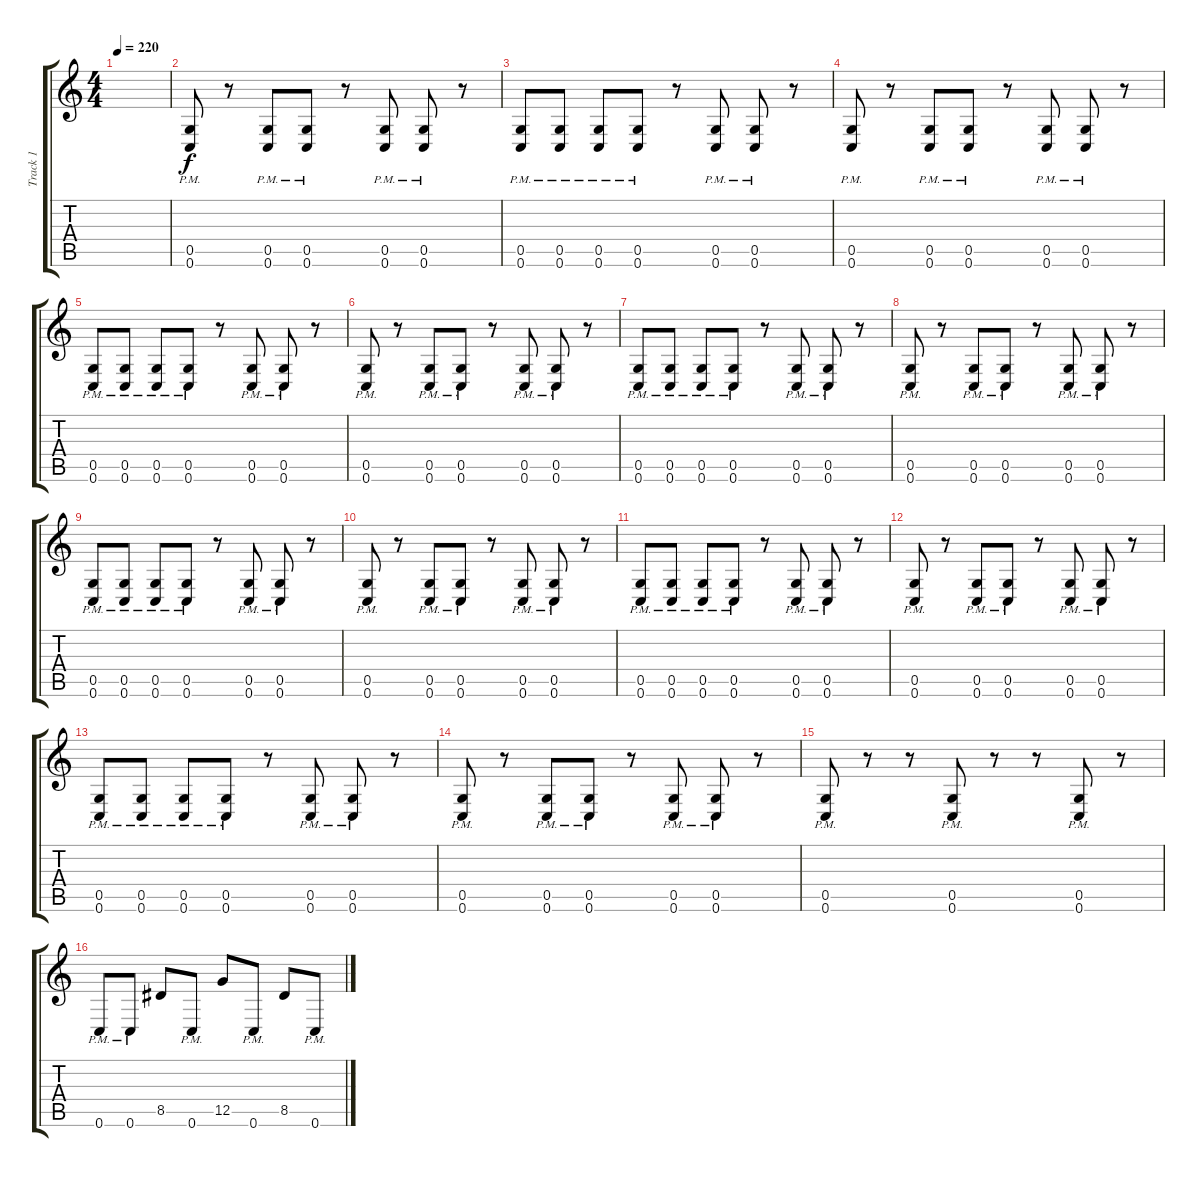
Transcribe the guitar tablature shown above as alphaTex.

\track ("Track 1" "Track 1") {instrument distortionguitar}
\staff {score tabs}
\tuning (D4 A3 F3 C3 G2 C2) {hide}
\ts (4 4)
\tempo 220
\clef g2
\ks c
|
(0.5{pm} 0.6{pm}).8 r.8 (0.5{pm} 0.6{pm}).8 (0.5{pm} 0.6{pm}).8 r.8 (0.5{pm} 0.6{pm}).8 (0.5{pm} 0.6{pm}).8 r.8 |
(0.5{pm} 0.6{pm}).8 (0.5{pm} 0.6{pm}).8 (0.5{pm} 0.6{pm}).8 (0.5{pm} 0.6{pm}).8 r.8 (0.5{pm} 0.6{pm}).8 (0.5{pm} 0.6{pm}).8 r.8 |
(0.5{pm} 0.6{pm}).8 r.8 (0.5{pm} 0.6{pm}).8 (0.5{pm} 0.6{pm}).8 r.8 (0.5{pm} 0.6{pm}).8 (0.5{pm} 0.6{pm}).8 r.8 |
(0.5{pm} 0.6{pm}).8 (0.5{pm} 0.6{pm}).8 (0.5{pm} 0.6{pm}).8 (0.5{pm} 0.6{pm}).8 r.8 (0.5{pm} 0.6{pm}).8 (0.5{pm} 0.6{pm}).8 r.8 |
(0.5{pm} 0.6{pm}).8 r.8 (0.5{pm} 0.6{pm}).8 (0.5{pm} 0.6{pm}).8 r.8 (0.5{pm} 0.6{pm}).8 (0.5{pm} 0.6{pm}).8 r.8 |
(0.5{pm} 0.6{pm}).8 (0.5{pm} 0.6{pm}).8 (0.5{pm} 0.6{pm}).8 (0.5{pm} 0.6{pm}).8 r.8 (0.5{pm} 0.6{pm}).8 (0.5{pm} 0.6{pm}).8 r.8 |
(0.5{pm} 0.6{pm}).8 r.8 (0.5{pm} 0.6{pm}).8 (0.5{pm} 0.6{pm}).8 r.8 (0.5{pm} 0.6{pm}).8 (0.5{pm} 0.6{pm}).8 r.8 |
(0.5{pm} 0.6{pm}).8 (0.5{pm} 0.6{pm}).8 (0.5{pm} 0.6{pm}).8 (0.5{pm} 0.6{pm}).8 r.8 (0.5{pm} 0.6{pm}).8 (0.5{pm} 0.6{pm}).8 r.8 |
(0.5{pm} 0.6{pm}).8 r.8 (0.5{pm} 0.6{pm}).8 (0.5{pm} 0.6{pm}).8 r.8 (0.5{pm} 0.6{pm}).8 (0.5{pm} 0.6{pm}).8 r.8 |
(0.5{pm} 0.6{pm}).8 (0.5{pm} 0.6{pm}).8 (0.5{pm} 0.6{pm}).8 (0.5{pm} 0.6{pm}).8 r.8 (0.5{pm} 0.6{pm}).8 (0.5{pm} 0.6{pm}).8 r.8 |
(0.5{pm} 0.6{pm}).8 r.8 (0.5{pm} 0.6{pm}).8 (0.5{pm} 0.6{pm}).8 r.8 (0.5{pm} 0.6{pm}).8 (0.5{pm} 0.6{pm}).8 r.8 |
(0.5{pm} 0.6{pm}).8 (0.5{pm} 0.6{pm}).8 (0.5{pm} 0.6{pm}).8 (0.5{pm} 0.6{pm}).8 r.8 (0.5{pm} 0.6{pm}).8 (0.5{pm} 0.6{pm}).8 r.8 |
(0.5{pm} 0.6{pm}).8 r.8 (0.5{pm} 0.6{pm}).8 (0.5{pm} 0.6{pm}).8 r.8 (0.5{pm} 0.6{pm}).8 (0.5{pm} 0.6{pm}).8 r.8 |
(0.5{pm} 0.6{pm}).8 r.8 r.8 (0.5{pm} 0.6{pm}).8 r.8 r.8 (0.5{pm} 0.6{pm}).8 r.8 |
0.6{pm}.8 0.6{pm}.8 8.5.8 0.6{pm}.8 12.5.8 0.6{pm}.8 8.5.8 0.6{pm}.8
